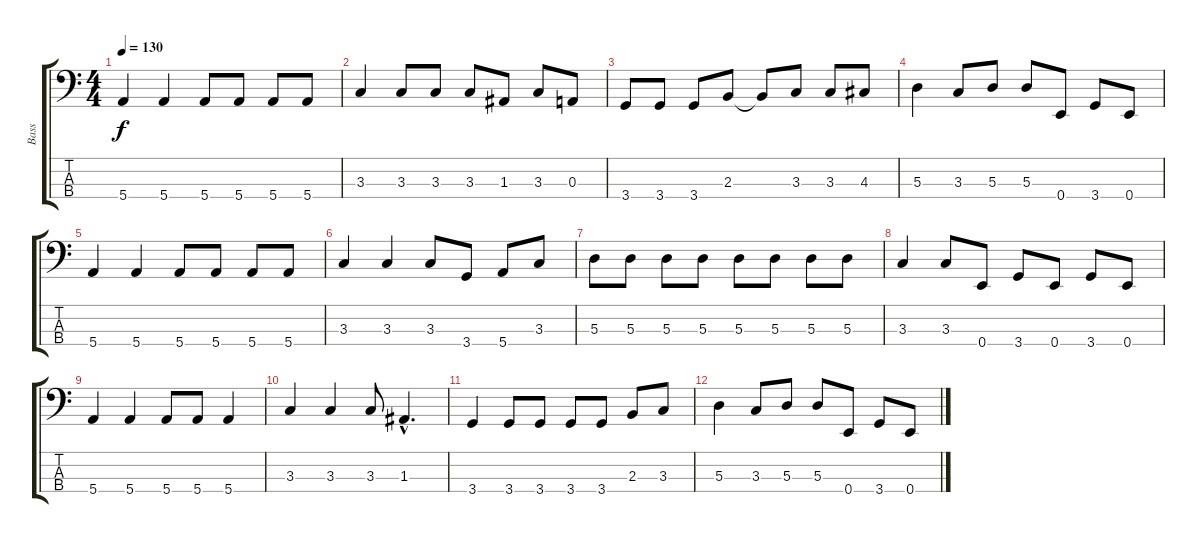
\track ("Bass" "Bass") {instrument electricbassfinger}
\staff {score tabs}
\tuning (G2 D2 A1 E1) {hide}
\ts (4 4)
\tempo 130
\clef f4
\ks c
5.4.4{dy f} 5.4.4 5.4.8 5.4.8 5.4.8 5.4.8 |
3.3.4 3.3.8 3.3.8 3.3.8 1.3.8 3.3.8 0.3.8 |
3.4.8 3.4.8 3.4.8 2.3.8 2.3{t}.8 3.3.8 3.3.8 4.3.8 |
5.3.4 3.3.8 5.3.8 5.3.8 0.4.8 3.4.8 0.4.8 |
5.4.4 5.4.4 5.4.8 5.4.8 5.4.8 5.4.8 |
3.3.4 3.3.4 3.3.8 3.4.8 5.4.8 3.3.8 |
5.3.8 5.3.8 5.3.8 5.3.8 5.3.8 5.3.8 5.3.8 5.3.8 |
3.3.4 3.3.8 0.4.8 3.4.8 0.4.8 3.4.8 0.4.8 |
5.4.4 5.4.4 5.4.8 5.4.8 5.4.4 |
3.3.4 3.3.4 3.3.8 1.3{hac}.4{d} |
3.4.4 3.4.8 3.4.8 3.4.8 3.4.8 2.3.8 3.3.8 |
5.3.4 3.3.8 5.3.8 5.3.8 0.4.8 3.4.8 0.4.8
